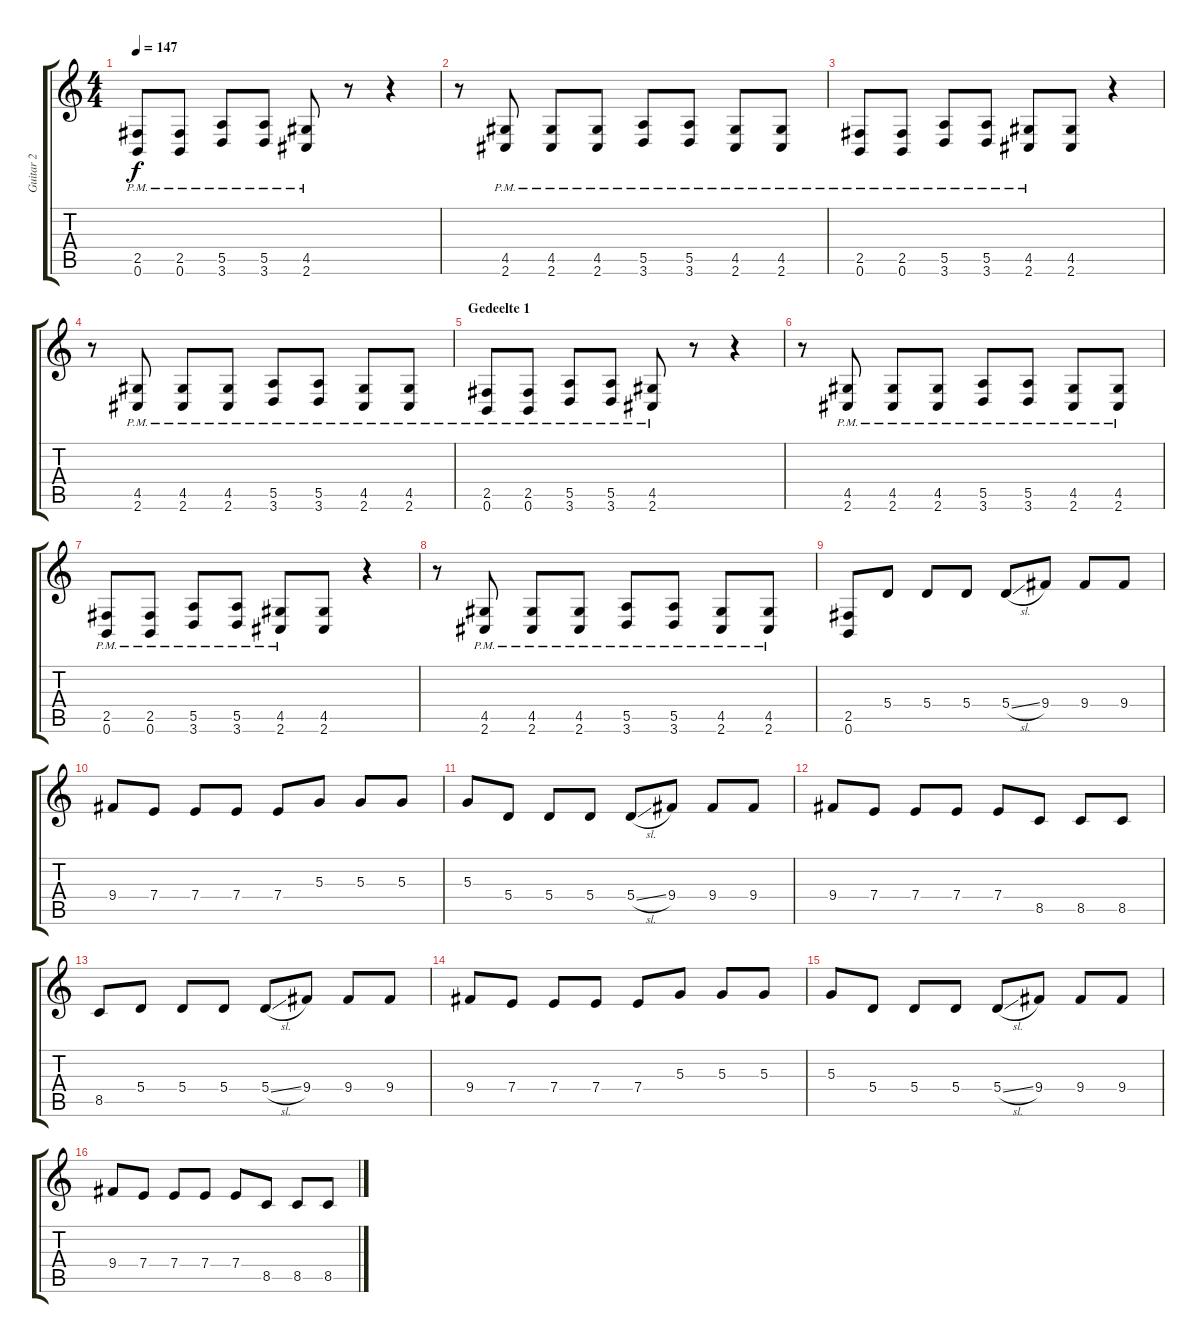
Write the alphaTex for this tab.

\track ("Guitar 2" "Guitar 2") {instrument distortionguitar}
\staff {score tabs}
\tuning (B3 Gb3 D3 A2 E2 B1) {hide}
\ts (4 4)
\tempo 147
\clef g2
\ks c
(2.5{pm} 0.6).8{dy f} (2.5{pm} 0.6).8 (5.5{pm} 3.6).8 (5.5{pm} 3.6).8 (4.5{pm} 2.6).8 r.8 r.4 |
r.8 (4.5{pm} 2.6).8 (4.5{pm} 2.6).8 (4.5{pm} 2.6).8 (5.5{pm} 3.6).8 (5.5{pm} 3.6).8 (4.5{pm} 2.6).8 (4.5{pm} 2.6).8 |
(2.5{pm} 0.6).8 (2.5{pm} 0.6).8 (5.5{pm} 3.6).8 (5.5{pm} 3.6).8 (4.5{pm} 2.6).8 (4.5 2.6).8 r.4 |
r.8 (4.5{pm} 2.6).8 (4.5{pm} 2.6).8 (4.5{pm} 2.6).8 (5.5{pm} 3.6).8 (5.5{pm} 3.6).8 (4.5{pm} 2.6).8 (4.5{pm} 2.6).8 |
\section ("" "Gedeelte 1")
(2.5{pm} 0.6).8 (2.5{pm} 0.6).8 (5.5{pm} 3.6).8 (5.5{pm} 3.6).8 (4.5{pm} 2.6).8 r.8 r.4 |
r.8 (4.5{pm} 2.6).8 (4.5{pm} 2.6).8 (4.5{pm} 2.6).8 (5.5{pm} 3.6).8 (5.5{pm} 3.6).8 (4.5{pm} 2.6).8 (4.5{pm} 2.6).8 |
(2.5{pm} 0.6).8 (2.5{pm} 0.6).8 (5.5{pm} 3.6).8 (5.5{pm} 3.6).8 (4.5{pm} 2.6).8 (4.5 2.6).8 r.4 |
r.8 (4.5{pm} 2.6).8 (4.5{pm} 2.6).8 (4.5{pm} 2.6).8 (5.5{pm} 3.6).8 (5.5{pm} 3.6).8 (4.5{pm} 2.6).8 (4.5{pm} 2.6).8 |
(2.5 0.6).8 5.4.8 5.4.8 5.4.8 5.4{sl}.8 9.4.8 9.4.8 9.4.8 |
9.4.8 7.4.8 7.4.8 7.4.8 7.4.8 5.3.8 5.3.8 5.3.8 |
5.3.8 5.4.8 5.4.8 5.4.8 5.4{sl}.8 9.4.8 9.4.8 9.4.8 |
9.4.8 7.4.8 7.4.8 7.4.8 7.4.8 8.5.8 8.5.8 8.5.8 |
8.5.8 5.4.8 5.4.8 5.4.8 5.4{sl}.8 9.4.8 9.4.8 9.4.8 |
9.4.8 7.4.8 7.4.8 7.4.8 7.4.8 5.3.8 5.3.8 5.3.8 |
5.3.8 5.4.8 5.4.8 5.4.8 5.4{sl}.8 9.4.8 9.4.8 9.4.8 |
9.4.8 7.4.8 7.4.8 7.4.8 7.4.8 8.5.8 8.5.8 8.5.8
